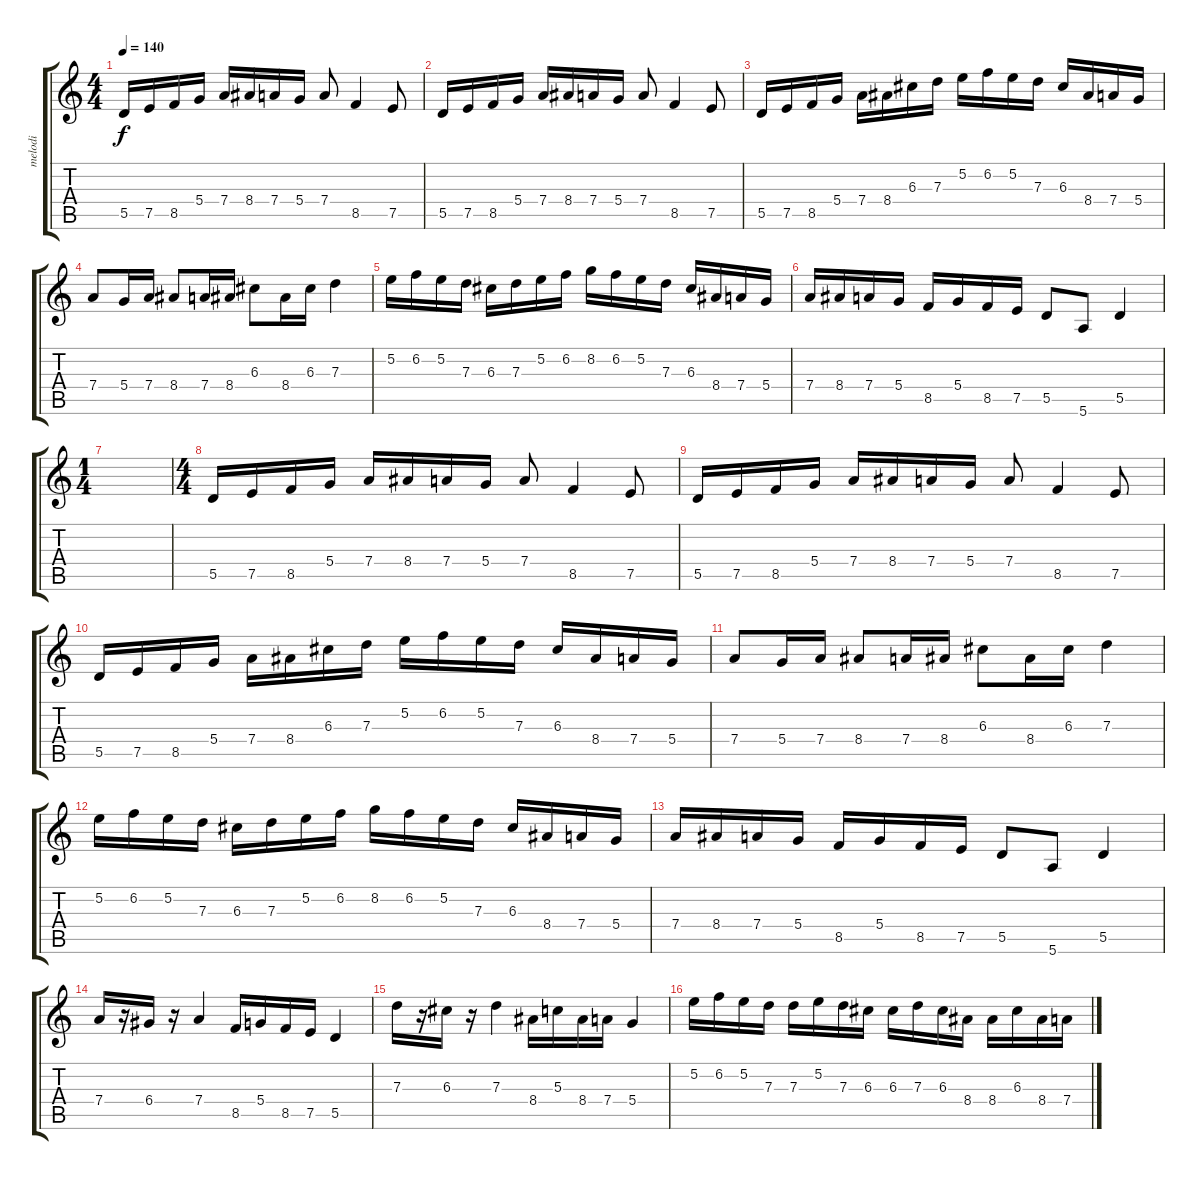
\track ("melodi" "melodi") {instrument distortionguitar}
\staff {score tabs}
\tuning (E4 B3 G3 D3 A2 E2) {hide}
\ts (4 4)
\tempo 140
\clef g2
\ks c
5.5.16{dy f instrument distortionguitar} 7.5.16 8.5.16 5.4.16 7.4.16 8.4.16 7.4.16 5.4.16 7.4.8 8.5.4 7.5.8 |
5.5.16 7.5.16 8.5.16 5.4.16 7.4.16 8.4.16 7.4.16 5.4.16 7.4.8 8.5.4 7.5.8 |
5.5.16 7.5.16 8.5.16 5.4.16 7.4.16 8.4.16 6.3.16 7.3.16 5.2.16 6.2.16 5.2.16 7.3.16 6.3.16 8.4.16 7.4.16 5.4.16 |
7.4.8 5.4.16 7.4.16 8.4.8 7.4.16 8.4.16 6.3.8 8.4.16 6.3.16 7.3.4 |
5.2.16 6.2.16 5.2.16 7.3.16 6.3.16 7.3.16 5.2.16 6.2.16 8.2.16 6.2.16 5.2.16 7.3.16 6.3.16 8.4.16 7.4.16 5.4.16 |
7.4.16 8.4.16 7.4.16 5.4.16 8.5.16 5.4.16 8.5.16 7.5.16 5.5.8 5.6.8 5.5.4 |
\ts (1 4)
|
\ts (4 4)
5.5.16 7.5.16 8.5.16 5.4.16 7.4.16 8.4.16 7.4.16 5.4.16 7.4.8 8.5.4 7.5.8 |
5.5.16 7.5.16 8.5.16 5.4.16 7.4.16 8.4.16 7.4.16 5.4.16 7.4.8 8.5.4 7.5.8 |
5.5.16 7.5.16 8.5.16 5.4.16 7.4.16 8.4.16 6.3.16 7.3.16 5.2.16 6.2.16 5.2.16 7.3.16 6.3.16 8.4.16 7.4.16 5.4.16 |
7.4.8 5.4.16 7.4.16 8.4.8 7.4.16 8.4.16 6.3.8 8.4.16 6.3.16 7.3.4 |
5.2.16 6.2.16 5.2.16 7.3.16 6.3.16 7.3.16 5.2.16 6.2.16 8.2.16 6.2.16 5.2.16 7.3.16 6.3.16 8.4.16 7.4.16 5.4.16 |
7.4.16 8.4.16 7.4.16 5.4.16 8.5.16 5.4.16 8.5.16 7.5.16 5.5.8 5.6.8 5.5.4 |
7.4.16 r.16 6.4.16 r.16 7.4.4 8.5.16 5.4.16 8.5.16 7.5.16 5.5.4 |
7.3.16 r.16 6.3.16 r.16 7.3.4 8.4.16 5.3.16 8.4.16 7.4.16 5.4.4 |
5.2.16 6.2.16 5.2.16 7.3.16 7.3.16 5.2.16 7.3.16 6.3.16 6.3.16 7.3.16 6.3.16 8.4.16 8.4.16 6.3.16 8.4.16 7.4.16
